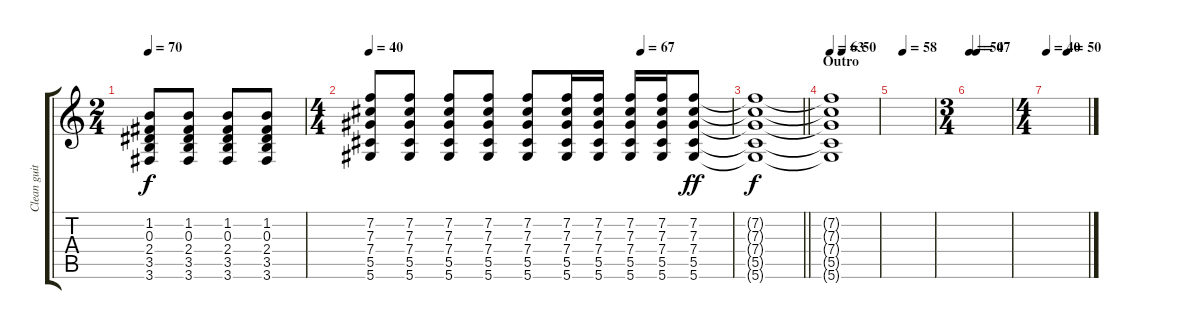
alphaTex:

\track ("Clean guitar" "Clean guit") {instrument electricguitarclean}
\staff {score tabs}
\tuning (Eb4 Bb3 Gb3 Db3 Ab2 Eb2) {hide}
\ts (2 4)
\tempo 70
\clef g2
\ks c
(1.2 0.3 2.4 3.5 3.6).8{dy f} (1.2 0.3 2.4 3.5 3.6).8 (1.2 0.3 2.4 3.5 3.6).8 (1.2 0.3 2.4 3.5 3.6).8 |
\ts (4 4)
\tempo 40
\tempo (67 0.75)
(7.2 7.3 7.4 5.5 5.6).8 (7.2 7.3 7.4 5.5 5.6).8 (7.2 7.3 7.4 5.5 5.6).8 (7.2 7.3 7.4 5.5 5.6).8 (7.2 7.3 7.4 5.5 5.6).8 (7.2 7.3 7.4 5.5 5.6).16 (7.2 7.3 7.4 5.5 5.6).16 (7.2 7.3 7.4 5.5 5.6).16 (7.2 7.3 7.4 5.5 5.6).16 (7.2 7.3 7.4 5.5 5.6).8{dy ff instrument electricguitarclean} |
\barLineRight lightlight
(7.2{t} 7.3{t} 7.4{t} 5.5{t} 5.6{t}).1{dy f} |
\section ("" "Outro")
\tempo 63
\tempo (50 0.25)
(7.2{t} 7.3{t} 7.4{t} 5.5{t} 5.6{t}).1 |
\tempo (58 0.25)
|
\ts (3 4)
\tempo 50
\tempo (47 0.16666666666666666)
|
\ts (4 4)
\tempo 40
\tempo (50 0.5)
